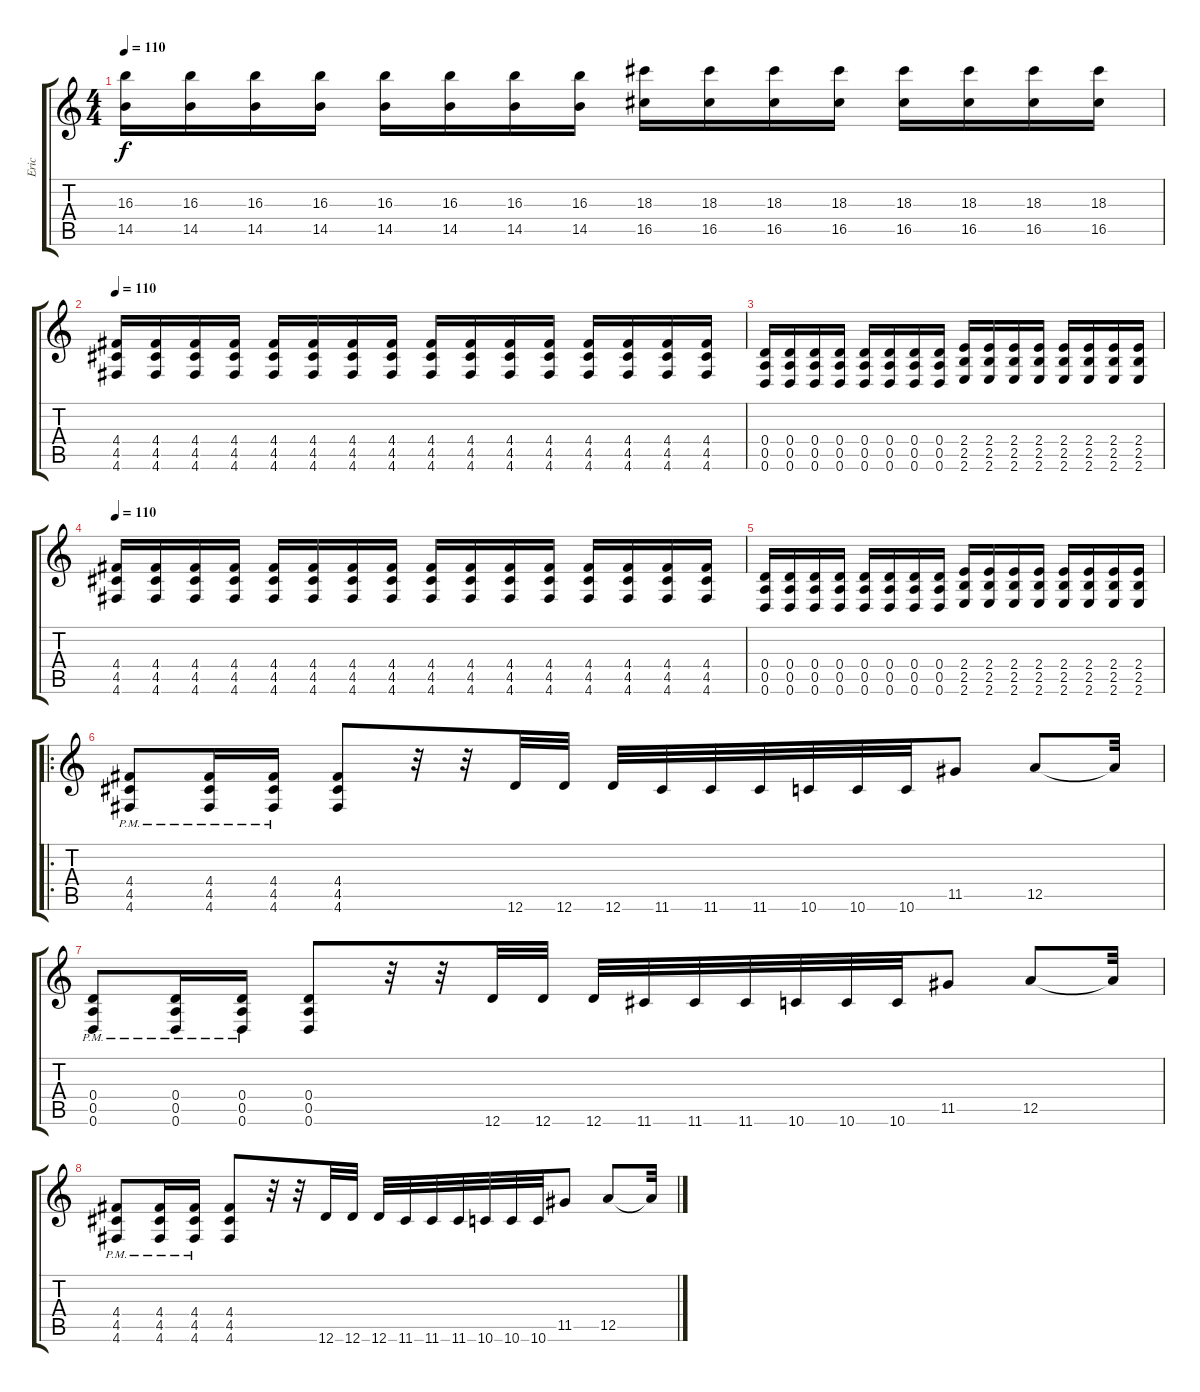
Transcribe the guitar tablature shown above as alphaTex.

\track ("Eric" "Eric") {instrument distortionguitar}
\staff {score tabs}
\tuning (E4 B3 G3 D3 A2 D2) {hide}
\ts (4 4)
\tempo 110
\clef g2
\ks c
(16.3 14.5).16{dy f} (16.3 14.5).16 (16.3 14.5).16 (16.3 14.5).16 (16.3 14.5).16 (16.3 14.5).16 (16.3 14.5).16 (16.3 14.5).16 (18.3 16.5).16 (18.3 16.5).16 (18.3 16.5).16 (18.3 16.5).16 (18.3 16.5).16 (18.3 16.5).16 (18.3 16.5).16 (18.3 16.5).16 |
\tempo 110
(4.4 4.5 4.6).16 (4.4 4.5 4.6).16 (4.4 4.5 4.6).16 (4.4 4.5 4.6).16 (4.4 4.5 4.6).16 (4.4 4.5 4.6).16 (4.4 4.5 4.6).16 (4.4 4.5 4.6).16 (4.4 4.5 4.6).16 (4.4 4.5 4.6).16 (4.4 4.5 4.6).16 (4.4 4.5 4.6).16 (4.4 4.5 4.6).16 (4.4 4.5 4.6).16 (4.4 4.5 4.6).16 (4.4 4.5 4.6).16 |
(0.4 0.5 0.6).16 (0.4 0.5 0.6).16 (0.4 0.5 0.6).16 (0.4 0.5 0.6).16 (0.4 0.5 0.6).16 (0.4 0.5 0.6).16 (0.4 0.5 0.6).16 (0.4 0.5 0.6).16 (2.4 2.5 2.6).16 (2.4 2.5 2.6).16 (2.4 2.5 2.6).16 (2.4 2.5 2.6).16 (2.4 2.5 2.6).16 (2.4 2.5 2.6).16 (2.4 2.5 2.6).16 (2.4 2.5 2.6).16 |
\tempo 110
(4.4 4.5 4.6).16 (4.4 4.5 4.6).16 (4.4 4.5 4.6).16 (4.4 4.5 4.6).16 (4.4 4.5 4.6).16 (4.4 4.5 4.6).16 (4.4 4.5 4.6).16 (4.4 4.5 4.6).16 (4.4 4.5 4.6).16 (4.4 4.5 4.6).16 (4.4 4.5 4.6).16 (4.4 4.5 4.6).16 (4.4 4.5 4.6).16 (4.4 4.5 4.6).16 (4.4 4.5 4.6).16 (4.4 4.5 4.6).16 |
(0.4 0.5 0.6).16 (0.4 0.5 0.6).16 (0.4 0.5 0.6).16 (0.4 0.5 0.6).16 (0.4 0.5 0.6).16 (0.4 0.5 0.6).16 (0.4 0.5 0.6).16 (0.4 0.5 0.6).16 (2.4 2.5 2.6).16 (2.4 2.5 2.6).16 (2.4 2.5 2.6).16 (2.4 2.5 2.6).16 (2.4 2.5 2.6).16 (2.4 2.5 2.6).16 (2.4 2.5 2.6).16 (2.4 2.5 2.6).16 |
\ro
(4.4{pm} 4.5{pm} 4.6{pm}).8 (4.4{pm} 4.5{pm} 4.6{pm}).16 (4.4{pm} 4.5{pm} 4.6{pm}).16 (4.4 4.5 4.6).8 r.32 r.32 12.6.32 12.6.32 12.6.32 11.6.32 11.6.32 11.6.32 10.6.32 10.6.32 10.6.32 11.5.8 12.5.8 12.5{t}.32 |
(0.4{pm} 0.5{pm} 0.6{pm}).8 (0.4{pm} 0.5{pm} 0.6{pm}).16 (0.4{pm} 0.5{pm} 0.6{pm}).16 (0.4 0.5 0.6).8 r.32 r.32 12.6.32 12.6.32 12.6.32 11.6.32 11.6.32 11.6.32 10.6.32 10.6.32 10.6.32 11.5.8 12.5.8 12.5{t}.32 |
(4.4{pm} 4.5{pm} 4.6{pm}).8 (4.4{pm} 4.5{pm} 4.6{pm}).16 (4.4{pm} 4.5{pm} 4.6{pm}).16 (4.4 4.5 4.6).8 r.32 r.32 12.6.32 12.6.32 12.6.32 11.6.32 11.6.32 11.6.32 10.6.32 10.6.32 10.6.32 11.5.8 12.5.8 12.5{t}.32
